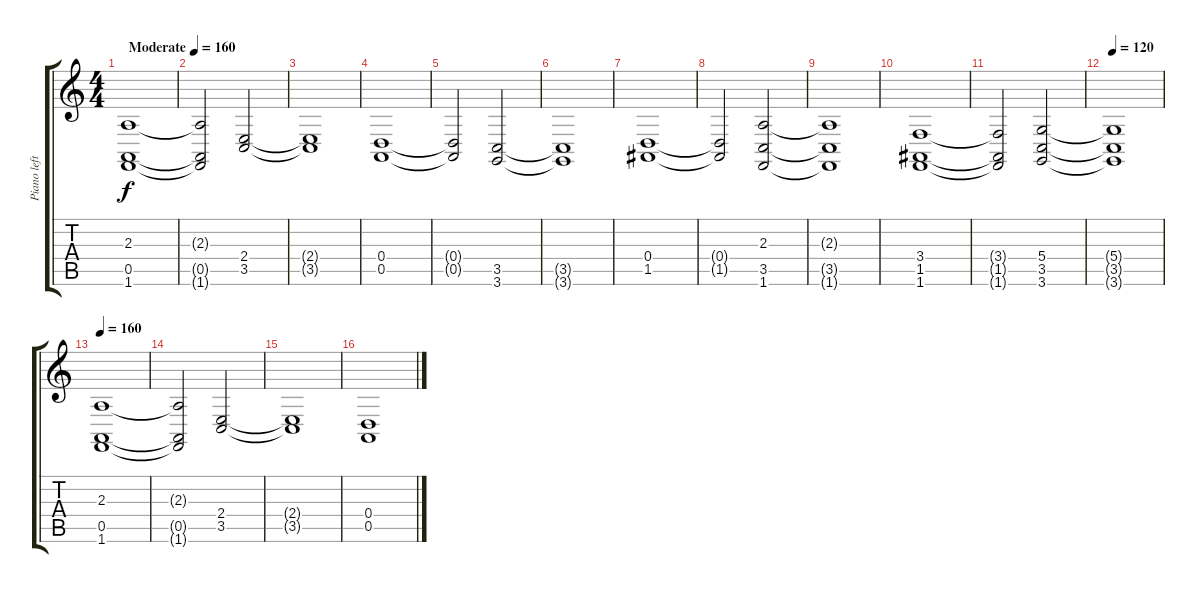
\track ("Piano left hand" "Piano left") {instrument acousticgrandpiano}
\staff {score tabs}
\tuning (E4 B3 G3 D3 A2 E2) {hide}
\ts (4 4)
\tempo (160 "Moderate")
\clef g2
\ks c
(2.3 0.5 1.6).1{dy f instrument acousticgrandpiano} |
(2.3{t} 0.5{t} 1.6{t}).2 (2.4 3.5).2 |
(2.4{t} 3.5{t}).1 |
(0.4 0.5).1 |
(0.4{t} 0.5{t}).2 (3.5 3.6).2 |
(3.5{t} 3.6{t}).1 |
(0.4 1.5).1 |
(0.4{t} 1.5{t}).2 (2.3 3.5 1.6).2 |
(2.3{t} 3.5{t} 1.6{t}).1 |
(3.4 1.5 1.6).1 |
(3.4{t} 1.5{t} 1.6{t}).2 (5.4 3.5 3.6).2 |
\tempo 120
(5.4{t} 3.5{t} 3.6{t}).1 |
\tempo 160
(2.3 0.5 1.6).1 |
(2.3{t} 0.5{t} 1.6{t}).2 (2.4 3.5).2 |
(2.4{t} 3.5{t}).1 |
(0.4 0.5).1
